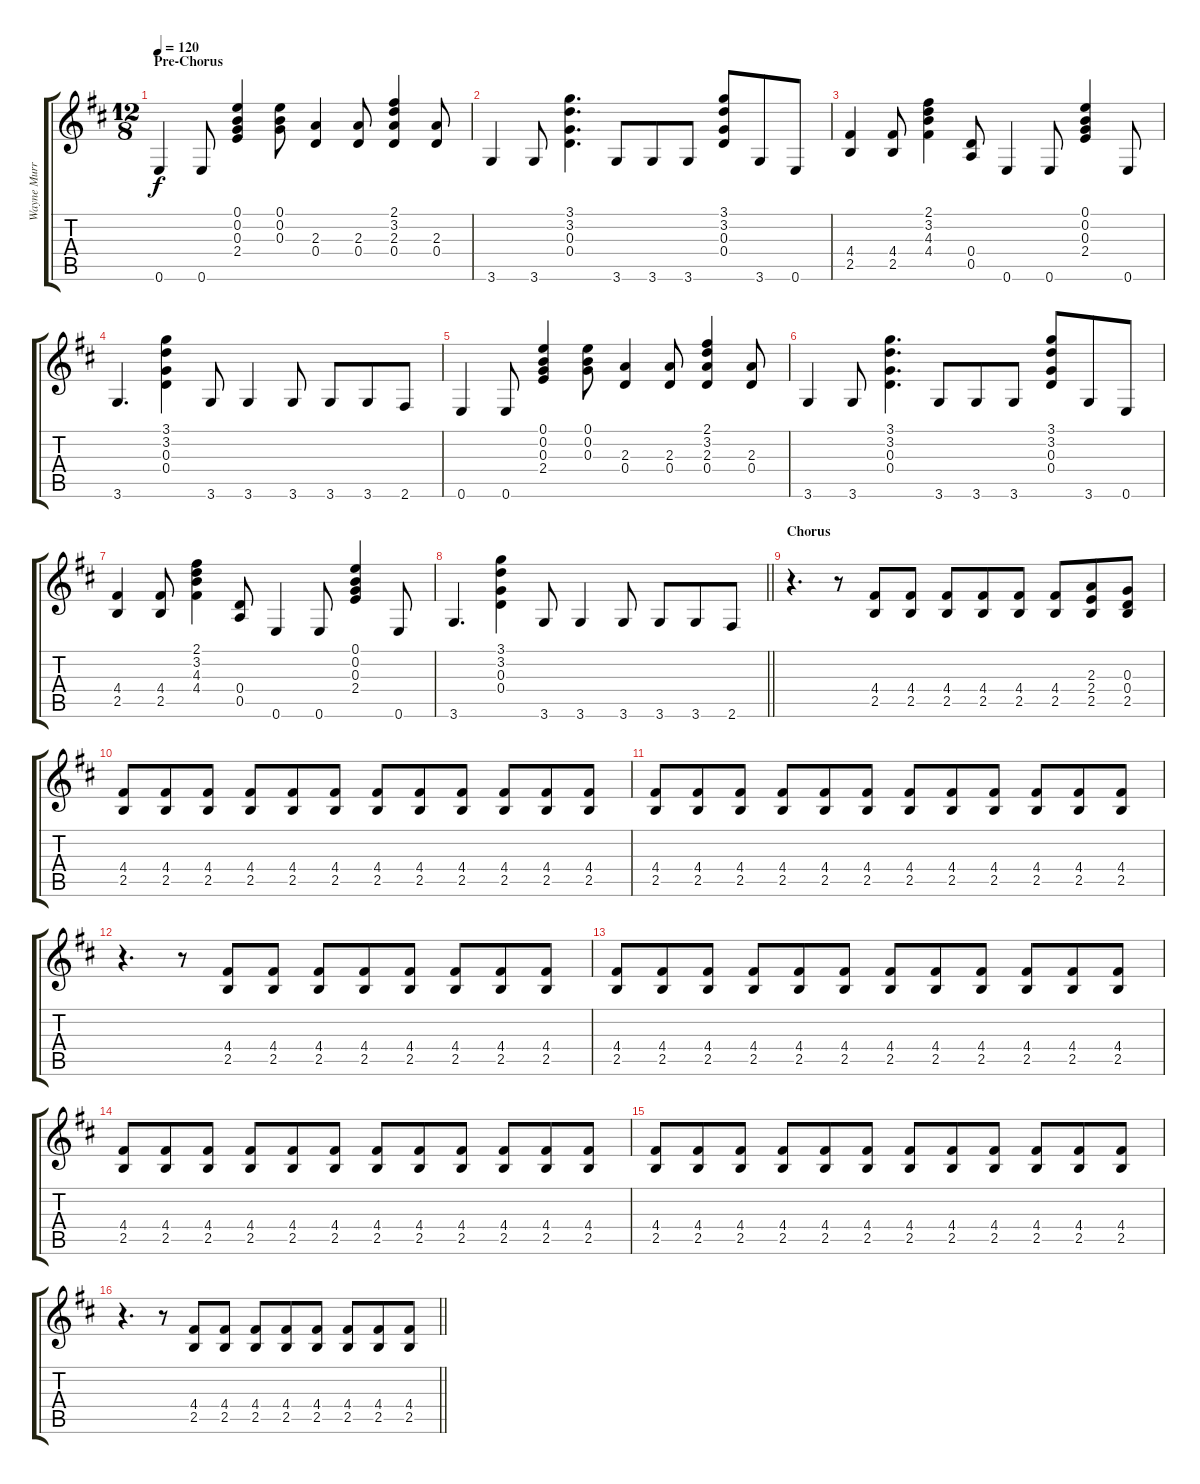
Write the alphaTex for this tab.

\track ("Wayne Murray (Guitar)" "Wayne Murr") {instrument overdrivenguitar}
\staff {score tabs}
\tuning (E4 B3 G3 D3 A2 E2) {hide}
\ts (12 8)
\section ("" "Pre-Chorus")
\tempo 120
\clef g2
\ks d
0.6.4{dy f} 0.6.8 (0.1 0.2 0.3 2.4).4 (0.1 0.2 0.3).8 (2.3 0.4).4 (2.3 0.4).8 (2.1 3.2 2.3 0.4).4 (2.3 0.4).8 |
3.6.4 3.6.8 (3.1 3.2 0.3 0.4).4{d} 3.6.8 3.6.8 3.6.8 (3.1 3.2 0.3 0.4).8 3.6.8 0.6.8 |
(4.4 2.5).4 (4.4 2.5).8 (2.1 3.2 4.3 4.4).4 (0.4 0.5).8 0.6.4 0.6.8 (0.1 0.2 0.3 2.4).4 0.6.8 |
3.6.4{d} (3.1 3.2 0.3 0.4).4 3.6.8 3.6.4 3.6.8 3.6.8 3.6.8 2.6.8 |
0.6.4 0.6.8 (0.1 0.2 0.3 2.4).4 (0.1 0.2 0.3).8 (2.3 0.4).4 (2.3 0.4).8 (2.1 3.2 2.3 0.4).4 (2.3 0.4).8 |
3.6.4 3.6.8 (3.1 3.2 0.3 0.4).4{d} 3.6.8 3.6.8 3.6.8 (3.1 3.2 0.3 0.4).8 3.6.8 0.6.8 |
(4.4 2.5).4 (4.4 2.5).8 (2.1 3.2 4.3 4.4).4 (0.4 0.5).8 0.6.4 0.6.8 (0.1 0.2 0.3 2.4).4 0.6.8 |
\barLineRight lightlight
3.6.4{d} (3.1 3.2 0.3 0.4).4 3.6.8 3.6.4 3.6.8 3.6.8 3.6.8 2.6.8 |
\section ("" "Chorus")
r.4{d} r.8 (4.4 2.5).8 (4.4 2.5).8 (4.4 2.5).8 (4.4 2.5).8 (4.4 2.5).8 (4.4 2.5).8 (2.3 2.4 2.5).8 (0.3 0.4 2.5).8 |
(4.4 2.5).8 (4.4 2.5).8 (4.4 2.5).8 (4.4 2.5).8 (4.4 2.5).8 (4.4 2.5).8 (4.4 2.5).8 (4.4 2.5).8 (4.4 2.5).8 (4.4 2.5).8 (4.4 2.5).8 (4.4 2.5).8 |
(4.4 2.5).8 (4.4 2.5).8 (4.4 2.5).8 (4.4 2.5).8 (4.4 2.5).8 (4.4 2.5).8 (4.4 2.5).8 (4.4 2.5).8 (4.4 2.5).8 (4.4 2.5).8 (4.4 2.5).8 (4.4 2.5).8 |
r.4{d} r.8 (4.4 2.5).8 (4.4 2.5).8 (4.4 2.5).8 (4.4 2.5).8 (4.4 2.5).8 (4.4 2.5).8 (4.4 2.5).8 (4.4 2.5).8 |
(4.4 2.5).8 (4.4 2.5).8 (4.4 2.5).8 (4.4 2.5).8 (4.4 2.5).8 (4.4 2.5).8 (4.4 2.5).8 (4.4 2.5).8 (4.4 2.5).8 (4.4 2.5).8 (4.4 2.5).8 (4.4 2.5).8 |
(4.4 2.5).8 (4.4 2.5).8 (4.4 2.5).8 (4.4 2.5).8 (4.4 2.5).8 (4.4 2.5).8 (4.4 2.5).8 (4.4 2.5).8 (4.4 2.5).8 (4.4 2.5).8 (4.4 2.5).8 (4.4 2.5).8 |
(4.4 2.5).8 (4.4 2.5).8 (4.4 2.5).8 (4.4 2.5).8 (4.4 2.5).8 (4.4 2.5).8 (4.4 2.5).8 (4.4 2.5).8 (4.4 2.5).8 (4.4 2.5).8 (4.4 2.5).8 (4.4 2.5).8 |
\barLineRight lightlight
r.4{d} r.8 (4.4 2.5).8 (4.4 2.5).8 (4.4 2.5).8 (4.4 2.5).8 (4.4 2.5).8 (4.4 2.5).8 (4.4 2.5).8 (4.4 2.5).8
